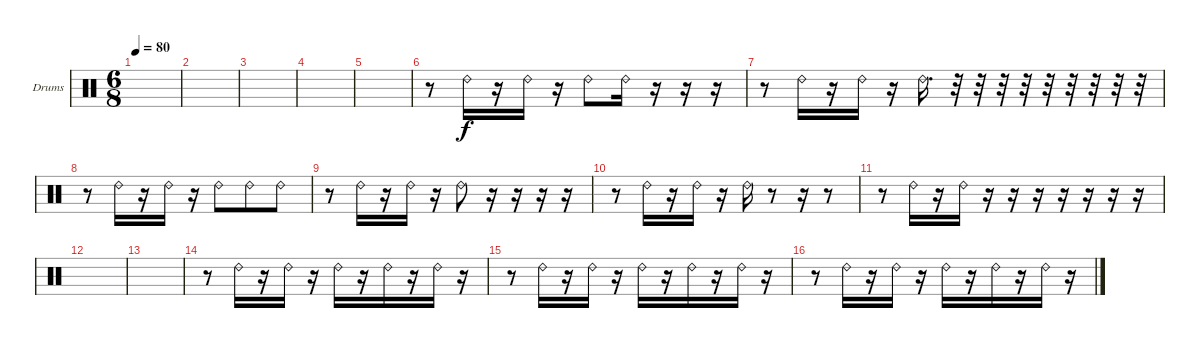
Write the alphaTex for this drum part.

\defaultSystemsLayout 4
\bracketExtendMode groupsimilarinstruments
\firstSystemTrackNameOrientation horizontal
\otherSystemsTrackNameOrientation horizontal
\track ("Raid" "Drums") {instrument percussion}
\staff {score}
\articulation defaults
\ts (6 8)
\tempo 80
\clef neutral
\scale
0.333333
\ks c
|
\scale
0.333333 |
\scale
0.333333 |
\scale
0.333333 |
\scale
0.333333 |
\scale
0.333333 r.8 "Ride (bell) 2".16 r.16 "Ride (bell) 2".16 r.16 "Ride (bell) 2".8 "Ride (bell) 2".16 r.16 r.16 r.16 |
\scale
0.333333 r.8 "Ride (bell) 2".16 r.16 "Ride (bell) 2".16 r.16 "Ride (bell) 2".16{d} r.32 r.32 r.32 r.32 r.32 r.32 r.32 r.32 r.32 |
\scale
0.333333 r.8 "Ride (bell) 2".16 r.16 "Ride (bell) 2".16 r.16 "Ride (bell) 2".8 "Ride (bell) 2".8 "Ride (bell) 2".8 |
\scale
0.333333 r.8 "Ride (bell) 2".16 r.16 "Ride (bell) 2".16 r.16 "Ride (bell) 2".8 r.16 r.16 r.16 r.16 |
\scale
0.333333 r.8 "Ride (bell) 2".16 r.16 "Ride (bell) 2".16 r.16 "Ride (bell) 2".16 r.8 r.16 r.8 |
\scale
0.333333 r.8 "Ride (bell) 2".16 r.16 "Ride (bell) 2".16 r.16 r.16 r.16 r.16 r.16 r.16 r.16 |
\scale
0.333333 |
\scale
0.333333 |
\scale
0.333333 r.8 "Ride (bell) 2".16 r.16 "Ride (bell) 2".16 r.16 "Ride (bell) 2".16 r.16 "Ride (bell) 2".16 r.16 "Ride (bell) 2".16 r.16 |
\scale
0.333333 r.8 "Ride (bell) 2".16 r.16 "Ride (bell) 2".16 r.16 "Ride (bell) 2".16 r.16 "Ride (bell) 2".16 r.16 "Ride (bell) 2".16 r.16 |
\scale
0.333333 r.8 "Ride (bell) 2".16 r.16 "Ride (bell) 2".16 r.16 "Ride (bell) 2".16 r.16 "Ride (bell) 2".16 r.16 "Ride (bell) 2".16 r.16
